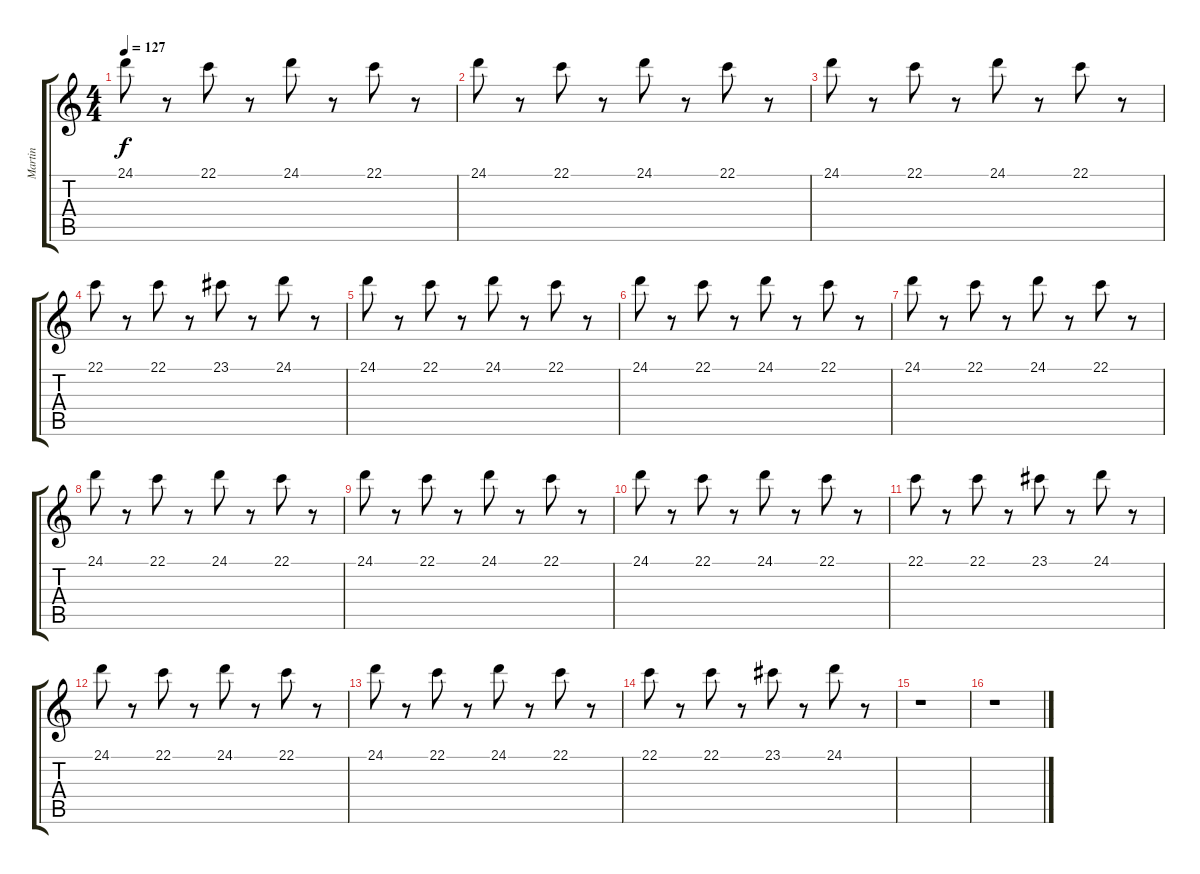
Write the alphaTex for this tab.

\track ("Martin" "Martin") {instrument stringensemble1}
\staff {score tabs}
\tuning (D4 A3 F3 C3 G2 D2) {hide}
\ts (4 4)
\tempo 127
\clef g2
\ks c
24.1.8{dy f instrument orchestralharp} r.8 22.1.8 r.8 24.1.8 r.8 22.1.8 r.8 |
24.1.8 r.8 22.1.8 r.8 24.1.8 r.8 22.1.8 r.8 |
24.1.8 r.8 22.1.8 r.8 24.1.8 r.8 22.1.8 r.8 |
22.1.8 r.8 22.1.8 r.8 23.1.8 r.8 24.1.8 r.8 |
24.1.8{instrument orchestralharp} r.8 22.1.8 r.8 24.1.8 r.8 22.1.8 r.8 |
24.1.8 r.8 22.1.8 r.8 24.1.8 r.8 22.1.8 r.8 |
24.1.8 r.8 22.1.8 r.8 24.1.8 r.8 22.1.8 r.8 |
24.1.8{instrument orchestralharp} r.8 22.1.8 r.8 24.1.8 r.8 22.1.8 r.8 |
24.1.8 r.8 22.1.8 r.8 24.1.8 r.8 22.1.8 r.8 |
24.1.8 r.8 22.1.8 r.8 24.1.8 r.8 22.1.8 r.8 |
22.1.8 r.8 22.1.8 r.8 23.1.8 r.8 24.1.8 r.8 |
24.1.8{instrument orchestralharp} r.8 22.1.8 r.8 24.1.8 r.8 22.1.8 r.8 |
24.1.8 r.8 22.1.8 r.8 24.1.8 r.8 22.1.8 r.8 |
22.1.8 r.8 22.1.8 r.8 23.1.8 r.8 24.1.8 r.8 |
r.1 |
r.1
